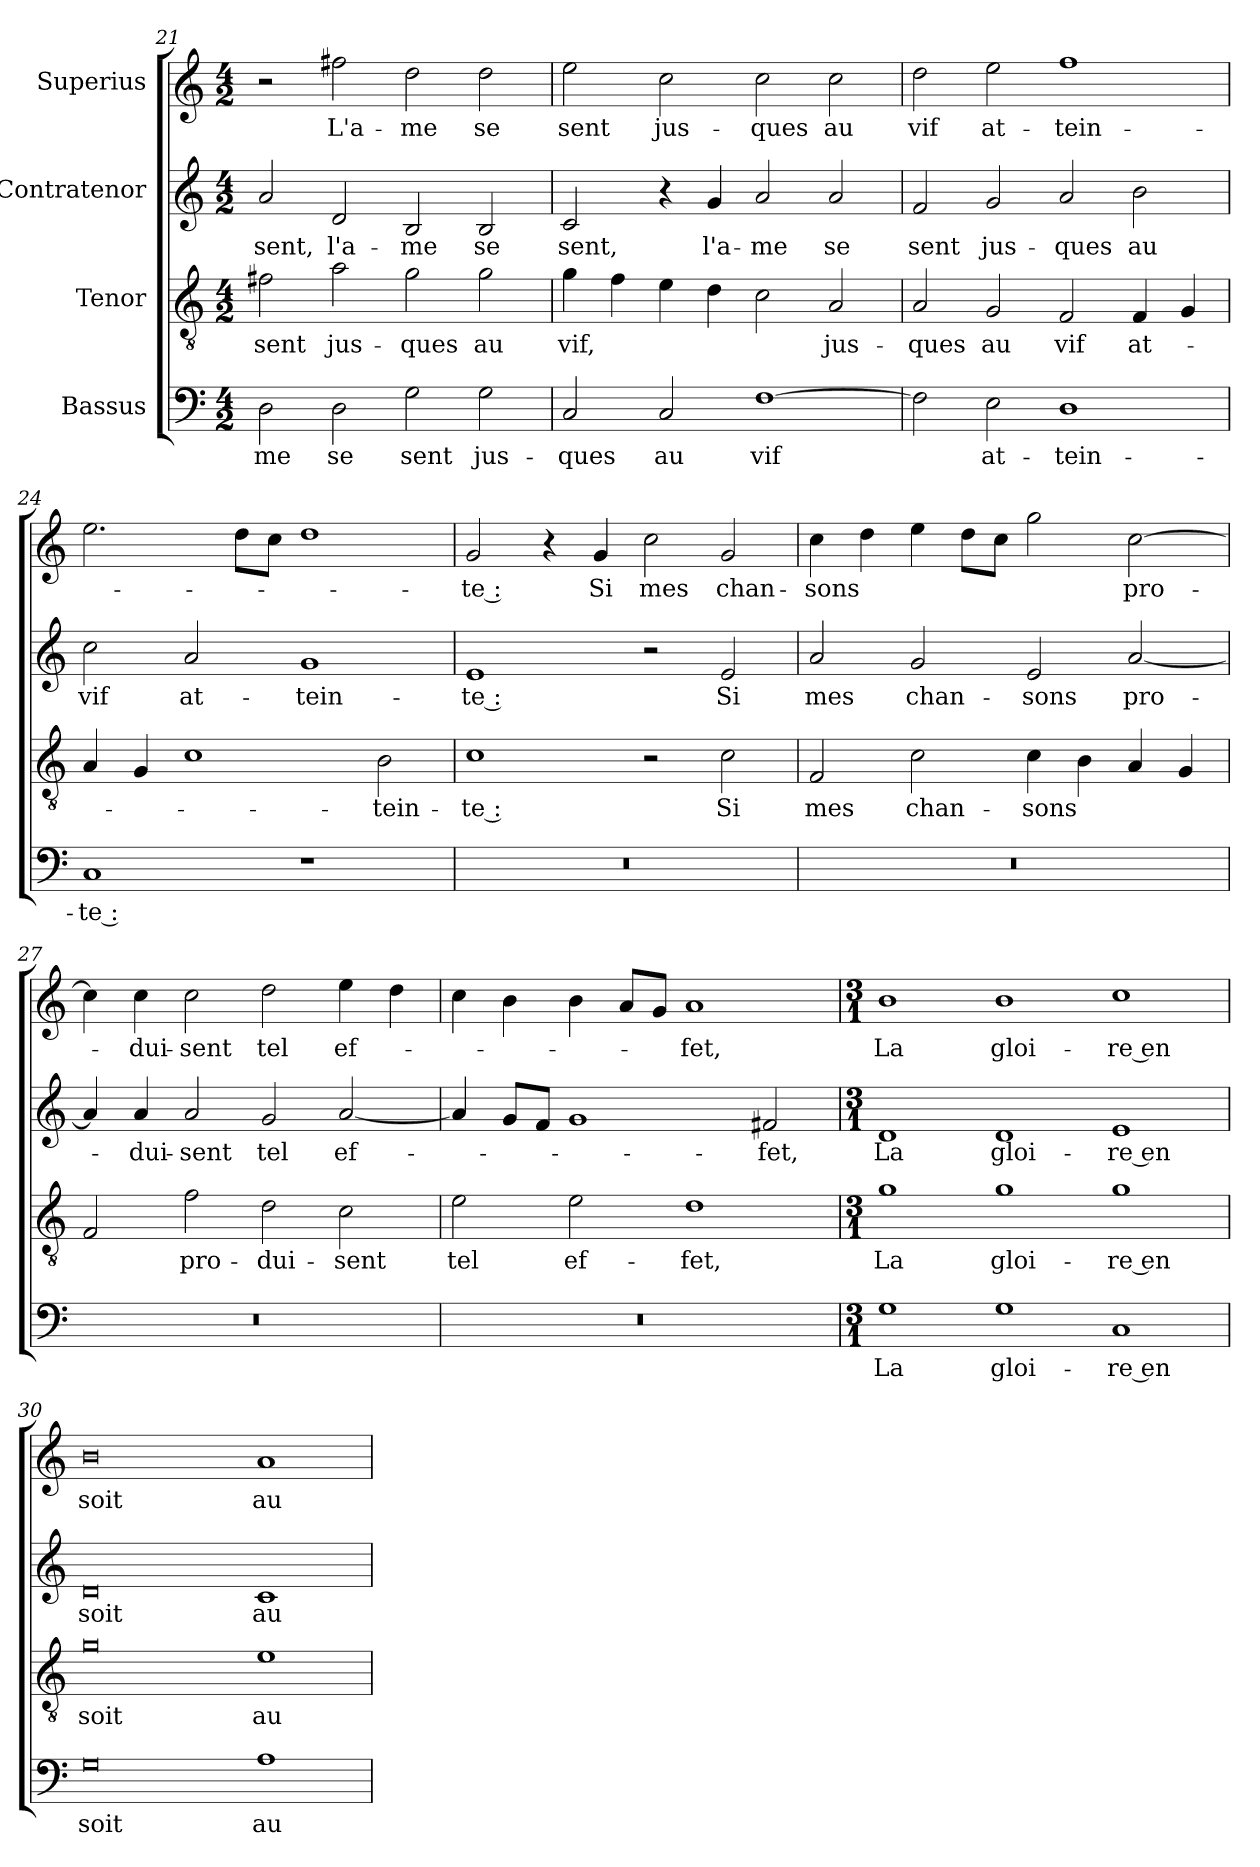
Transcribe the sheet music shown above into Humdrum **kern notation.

**kern	**text	**kern	**text	**kern	**text	**kern	**text
*part4	*part4	*part3	*part3	*part2	*part2	*part1	*part1
*staff4	*staff4	*staff3	*staff3	*staff2	*staff2	*staff1	*staff1
*I"Bassus	*	*I"Tenor	*	*I"Contratenor	*	*I"Superius	*
*clefF4	*	*clefGv2	*	*clefG2	*	*clefG2	*
*	*	*ITrd7c12	*	*	*	*	*
*k[]	*	*k[]	*	*k[]	*	*k[]	*
*C:	*	*C:	*	*C:	*	*C:	*
*M4/2	*	*M4/2	*	*M4/2	*	*M4/2	*
=21	=21	=21	=21	=21	=21	=21	=21
2D\	-me	2F#X\	sent	2a/	sent,	2r	.
2D\	se	2A\	jus-	2d/	l'a-	2ff#X\	L'a-
2G\	sent	2G\	-ques	2B/	-me	2dd\	-me
2G\	jus-	2G\	au	2B/	se	2dd\	se
=22	=22	=22	=22	=22	=22	=22	=22
2C/	-ques	4G\	vif,	2c/	sent,	2ee\	sent
.	.	4F\	.	.	.	.	.
2C/	au	4E\	.	4r	.	2cc\	jus-
.	.	4D\	.	4g/	l'a-	.	.
[1F\	vif	2C\	.	2a/	-me	2cc\	-ques
.	.	2AA/	jus-	2a/	se	2cc\	au
!!LO:LB:g=z
=23	=23	=23	=23	=23	=23	=23	=23
2F\]	.	2AA/	-ques	2f/	sent	2dd\	vif
2E\	at-	2GG/	au	2g/	jus-	2ee\	at-
1D\	-tein-	2FF/	vif	2a/	-ques	1ff\	-tein-
.	.	4FF/	at-	2b\	au	.	.
.	.	4GG/	.	.	.	.	.
=24	=24	=24	=24	=24	=24	=24	=24
1C/	-te :	4AA/	.	2cc\	vif	2.ee\	.
.	.	4GG/	.	.	.	.	.
.	.	1C\	.	2a/	at-	.	.
.	.	.	.	.	.	8dd\L	.
.	.	.	.	.	.	8cc\J	.
1r	.	.	.	1g/	-tein-	1dd\	.
.	.	2BB\	-tein-	.	.	.	.
=25	=25	=25	=25	=25	=25	=25	=25
0r	.	1C\	-te :	1e/	-te :	2g/	-te :
.	.	.	.	.	.	4r	.
.	.	.	.	.	.	4g/	Si
.	.	2r	.	2r	.	2cc\	mes
.	.	2C\	Si	2e/	Si	2g/	chan-
=26	=26	=26	=26	=26	=26	=26	=26
0r	.	2FF/	mes	2a/	mes	4cc\	-sons
.	.	.	.	.	.	4dd\	.
.	.	2C\	chan-	2g/	chan-	4ee\	.
.	.	.	.	.	.	8dd\L	.
.	.	.	.	.	.	8cc\J	.
.	.	4C\	-sons	2e/	-sons	2gg\	.
.	.	4BB\	.	.	.	.	.
.	.	4AA/	.	[2a/	pro-	[2cc\	pro-
.	.	4GG/	.	.	.	.	.
=27	=27	=27	=27	=27	=27	=27	=27
0r	.	2FF/	.	4a/]	.	4cc\]	.
.	.	.	.	4a/	-dui-	4cc\	-dui-
.	.	2F\	pro-	2a/	-sent	2cc\	-sent
.	.	2D\	-dui-	2g/	tel	2dd\	tel
.	.	2C\	-sent	[2a/	ef-	4ee\	ef-
.	.	.	.	.	.	4dd\	.
!!LO:LB:g=z
=28	=28	=28	=28	=28	=28	=28	=28
0r	.	2E\	tel	4a/]	.	4cc\	.
.	.	.	.	8g/L	.	4b\	.
.	.	.	.	8f/J	.	.	.
.	.	2E\	ef-	1g/	.	4b\	.
.	.	.	.	.	.	8a/L	.
.	.	.	.	.	.	8g/J	.
.	.	1D\	-fet,	.	.	1a/	-fet,
.	.	.	.	2f#X/	-fet,	.	.
=29	=29	=29	=29	=29	=29	=29	=29
*M3/1	*	*M3/1	*	*M3/1	*	*M3/1	*
1G\	La	1G\	La	1d/	La	1b\	La
1G\	gloi-	1G\	gloi-	1d/	gloi-	1b\	gloi-
1C/	-re en	1G\	-re en	1e/	-re en	1cc\	-re en
=30	=30	=30	=30	=30	=30	=30	=30
0G\	soit	0G\	soit	0d/	soit	0b\	soit
1A\	au	1E\	au	1c/	au	1a/	au
=	=	=	=	=	=	=	=
*-	*-	*-	*-	*-	*-	*-	*-
